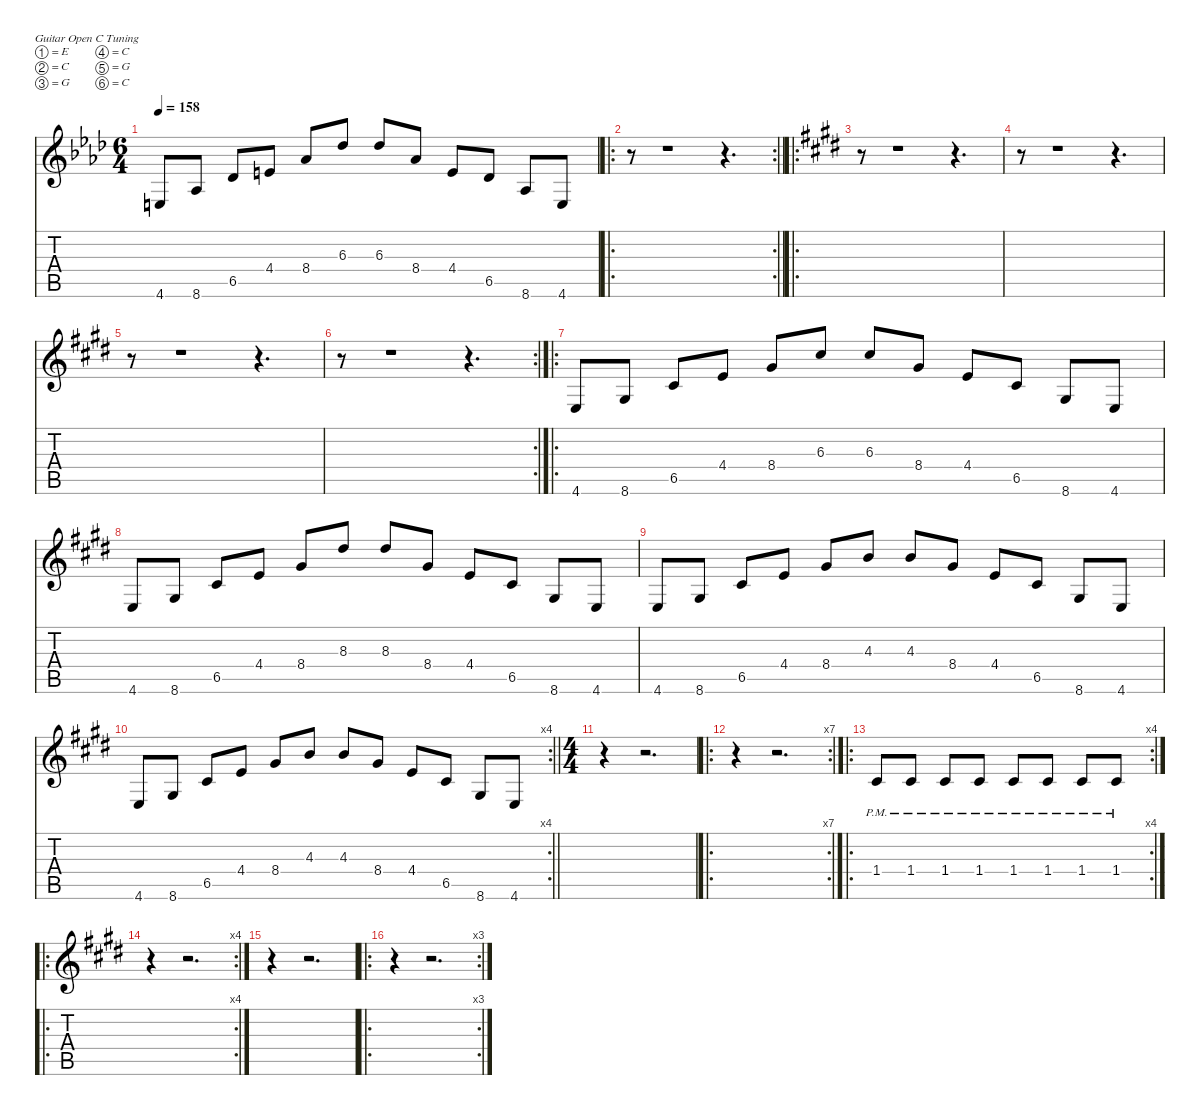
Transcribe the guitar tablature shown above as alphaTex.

\defaultSystemsLayout 4
\hideDynamics
\bracketExtendMode nobrackets
\singleTrackTrackNamePolicy hidden
\multiTrackTrackNamePolicy hidden
\firstSystemTrackNameMode fullname
\firstSystemTrackNameOrientation horizontal
\otherSystemsTrackNameOrientation horizontal
\track ("Guitar 2" "dist.guit.") {instrument distortionguitar}
\staff {score tabs}
\tuning (E4 C4 G3 C3 G2 C2)
\ts (6 4)
\tempo 158
\clef g2
\ks ab
4.6{acc forcenatural}.8{dy f beam Up} 8.6{acc b}.8{beam Up} 6.5{acc b}.8{beam Up} 4.4{acc forcenatural}.8{beam Up} 8.4{acc b}.8{beam Up} 6.3{acc b}.8{beam Up} 6.3{acc b}.8{beam Up} 8.4{acc b}.8{beam Up} 4.4{acc forcenatural}.8{beam Up} 6.5{acc b}.8{beam Up} 8.6{acc b}.8{beam Up} 4.6{acc forcenatural}.8{beam Up} |
\ro
\rc 2
\barLineRight lightlight
r.8{beam Down} r.1{beam Down} r.4{d beam Down} |
\ro
\ks c#minor
r.8{beam Down} r.1{beam Down} r.4{d beam Down} |
r.8{beam Down} r.1{beam Down} r.4{d beam Down} |
r.8{beam Down} r.1{beam Down} r.4{d beam Down} |
\rc 2
r.8{beam Down} r.1{beam Down} r.4{d beam Down} |
\ro
4.6{acc forcenatural}.8{beam Up} 8.6{acc #}.8{beam Up} 6.5{acc #}.8{beam Up} 4.4{acc forcenatural}.8{beam Up} 8.4{acc #}.8{beam Up} 6.3{acc #}.8{beam Up} 6.3{acc #}.8{beam Up} 8.4{acc #}.8{beam Up} 4.4{acc forcenatural}.8{beam Up} 6.5{acc #}.8{beam Up} 8.6{acc #}.8{beam Up} 4.6{acc forcenatural}.8{beam Up} |
4.6{acc forcenatural}.8{beam Up} 8.6{acc #}.8{beam Up} 6.5{acc #}.8{beam Up} 4.4{acc forcenatural}.8{beam Up} 8.4{acc #}.8{beam Up} 8.3{acc #}.8{beam Up} 8.3{acc #}.8{beam Up} 8.4{acc #}.8{beam Up} 4.4{acc forcenatural}.8{beam Up} 6.5{acc #}.8{beam Up} 8.6{acc #}.8{beam Up} 4.6{acc forcenatural}.8{beam Up} |
4.6{acc forcenatural}.8{beam Up} 8.6{acc #}.8{beam Up} 6.5{acc #}.8{beam Up} 4.4{acc forcenatural}.8{beam Up} 8.4{acc #}.8{beam Up} 4.3{acc forcenatural}.8{beam Up} 4.3{acc forcenatural}.8{beam Up} 8.4{acc #}.8{beam Up} 4.4{acc forcenatural}.8{beam Up} 6.5{acc #}.8{beam Up} 8.6{acc #}.8{beam Up} 4.6{acc forcenatural}.8{beam Up} |
\rc 4
\barLineRight lightlight
4.6{acc forcenatural}.8{beam Up} 8.6{acc #}.8{beam Up} 6.5{acc #}.8{beam Up} 4.4{acc forcenatural}.8{beam Up} 8.4{acc #}.8{beam Up} 4.3{acc forcenatural}.8{beam Up} 4.3{acc forcenatural}.8{beam Up} 8.4{acc #}.8{beam Up} 4.4{acc forcenatural}.8{beam Up} 6.5{acc #}.8{beam Up} 8.6{acc #}.8{beam Up} 4.6{acc forcenatural}.8{beam Up} |
\ts (4 4)
\beaming (8 2 2 2 2)
r.4{beam Down} r.2{d beam Down} |
\ro
\rc 7
r.4{beam Down} r.2{d beam Down} |
\ro
\rc 4
1.4{pm acc #}.8{beam Up} 1.4{pm acc #}.8{beam Up} 1.4{pm acc #}.8{beam Up} 1.4{pm acc #}.8{beam Up} 1.4{pm acc #}.8{beam Up} 1.4{pm acc #}.8{beam Up} 1.4{pm acc #}.8{beam Up} 1.4{pm acc #}.8{beam Up} |
\ro
\rc 4
r.4{beam Down} r.2{d beam Down} |
r.4{beam Down} r.2{d beam Down} |
\ro
\rc 3
r.4{beam Down} r.2{d beam Down}
